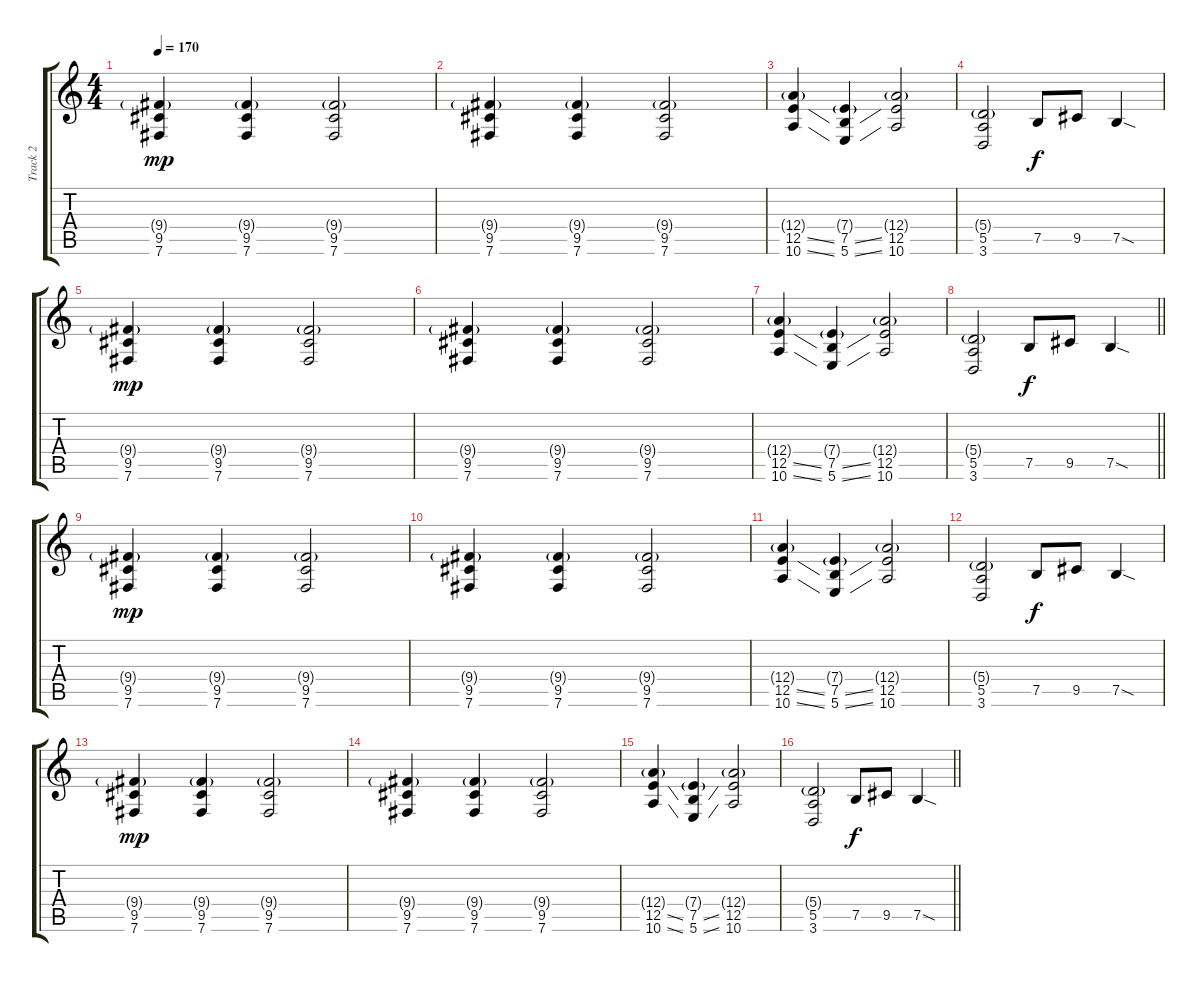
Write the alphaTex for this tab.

\track ("Track 2" "Track 2") {instrument distortionguitar}
\staff {score tabs}
\tuning (B3 Gb3 D3 A2 E2 B1) {hide}
\ts (4 4)
\section ("" "")
\tempo 170
\clef g2
\ks c
(9.4{g} 9.5 7.6).4{dy mp} (9.4{g} 9.5 7.6).4 (9.4{g} 9.5 7.6).2 |
(9.4{g} 9.5 7.6).4 (9.4{g} 9.5 7.6).4 (9.4{g} 9.5 7.6).2 |
(12.4{g} 12.5{ss} 10.6{ss}).4 (7.4{g} 7.5{ss} 5.6{ss}).4 (12.4{g} 12.5 10.6).2 |
(5.4{g} 5.5 3.6).2 7.5.8{dy f} 9.5.8 7.5{sod}.4 |
(9.4{g} 9.5 7.6).4{dy mp} (9.4{g} 9.5 7.6).4 (9.4{g} 9.5 7.6).2 |
(9.4{g} 9.5 7.6).4 (9.4{g} 9.5 7.6).4 (9.4{g} 9.5 7.6).2 |
(12.4{g} 12.5{ss} 10.6{ss}).4 (7.4{g} 7.5{ss} 5.6{ss}).4 (12.4{g} 12.5 10.6).2 |
\barLineRight lightlight
(5.4{g} 5.5 3.6).2 7.5.8{dy f} 9.5.8 7.5{sod}.4 |
\section ("" "")
(9.4{g} 9.5 7.6).4{dy mp} (9.4{g} 9.5 7.6).4 (9.4{g} 9.5 7.6).2 |
(9.4{g} 9.5 7.6).4 (9.4{g} 9.5 7.6).4 (9.4{g} 9.5 7.6).2 |
(12.4{g} 12.5{ss} 10.6{ss}).4 (7.4{g} 7.5{ss} 5.6{ss}).4 (12.4{g} 12.5 10.6).2 |
(5.4{g} 5.5 3.6).2 7.5.8{dy f} 9.5.8 7.5{sod}.4 |
(9.4{g} 9.5 7.6).4{dy mp} (9.4{g} 9.5 7.6).4 (9.4{g} 9.5 7.6).2 |
(9.4{g} 9.5 7.6).4 (9.4{g} 9.5 7.6).4 (9.4{g} 9.5 7.6).2 |
(12.4{g} 12.5{ss} 10.6{ss}).4 (7.4{g} 7.5{ss} 5.6{ss}).4 (12.4{g} 12.5 10.6).2 |
\barLineRight lightlight
(5.4{g} 5.5 3.6).2 7.5.8{dy f} 9.5.8 7.5{sod}.4
